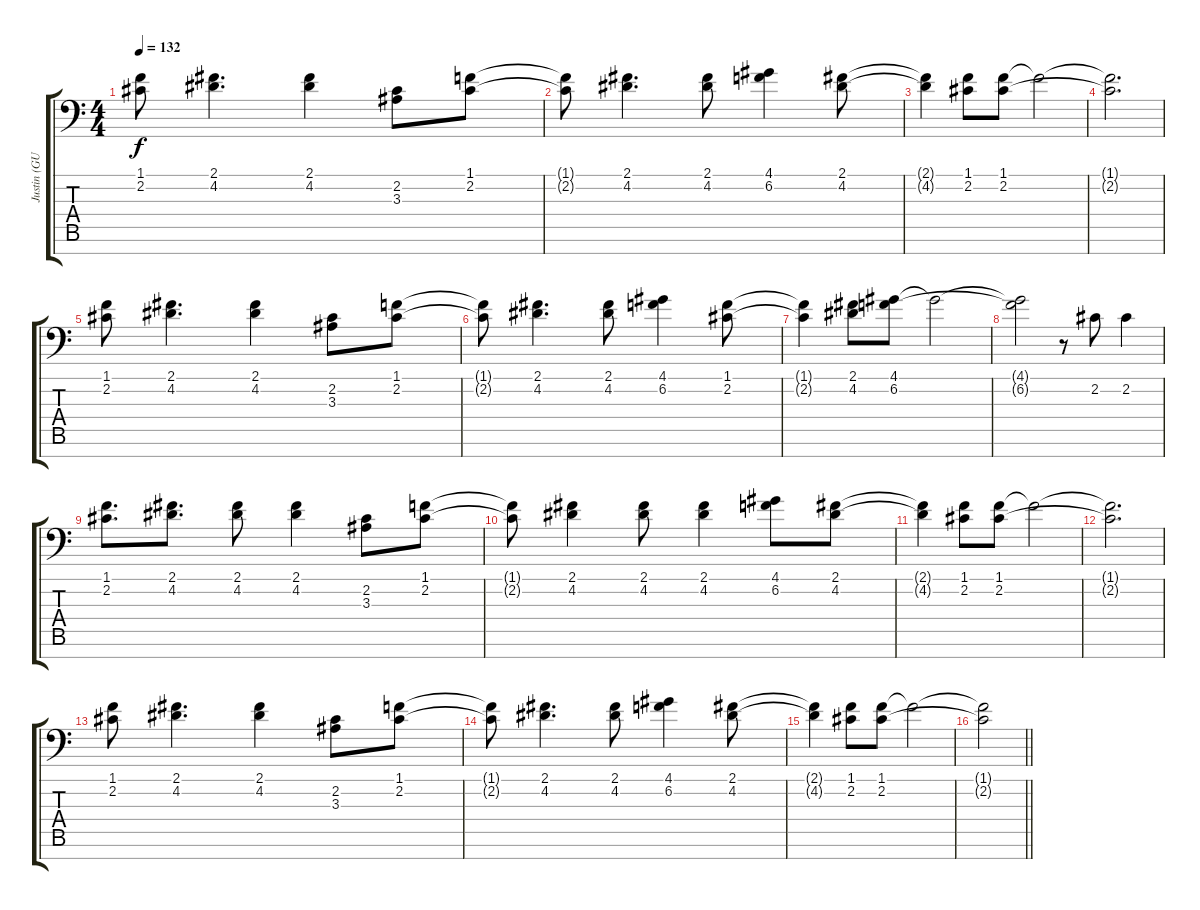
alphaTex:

\track ("Justin (GUIDE ONLY)" "Justin (GU") {instrument trombone}
\staff {score tabs}
\tuning (E4 B3 G3 D3 A2 E2 C-1) {hide}
\ts (4 4)
\section ("" "")
\tempo 132
\clef f4
\ks c
(1.1 2.2).8{dy f} (2.1 4.2).4{d} (2.1 4.2).4 (2.2 3.3).8 (1.1 2.2).8 |
(1.1{t} 2.2{t}).8 (2.1 4.2).4{d} (2.1 4.2).8 (4.1 6.2).4 (2.1 4.2).8 |
(2.1{t} 4.2{t}).4 (1.1 2.2).8 (1.1 2.2).8 1.1{t}.2 |
(1.1{t} 2.2{t}).2{d} |
(1.1 2.2).8 (2.1 4.2).4{d} (2.1 4.2).4 (2.2 3.3).8 (1.1 2.2).8 |
(1.1{t} 2.2{t}).8 (2.1 4.2).4{d} (2.1 4.2).8 (4.1 6.2).4 (1.1 2.2).8 |
(1.1{t} 2.2{t}).4 (2.1 4.2).8 (4.1 6.2).8 4.1{t}.2 |
(4.1{t} 6.2{t}).2 r.8 2.2.8 2.2.4 |
(1.1 2.2).8{d} (2.1 4.2).8{d} (2.1 4.2).8 (2.1 4.2).4 (2.2 3.3).8 (1.1 2.2).8 |
(1.1{t} 2.2{t}).8 (2.1 4.2).4 (2.1 4.2).8 (2.1 4.2).4 (4.1 6.2).8 (2.1 4.2).8 |
(2.1{t} 4.2{t}).4 (1.1 2.2).8 (1.1 2.2).8 1.1{t}.2 |
(1.1{t} 2.2{t}).2{d} |
(1.1 2.2).8 (2.1 4.2).4{d} (2.1 4.2).4 (2.2 3.3).8 (1.1 2.2).8 |
(1.1{t} 2.2{t}).8 (2.1 4.2).4{d} (2.1 4.2).8 (4.1 6.2).4 (2.1 4.2).8 |
(2.1{t} 4.2{t}).4 (1.1 2.2).8 (1.1 2.2).8 1.1{t}.2 |
\barLineRight lightlight
(1.1{t} 2.2{t}).2
